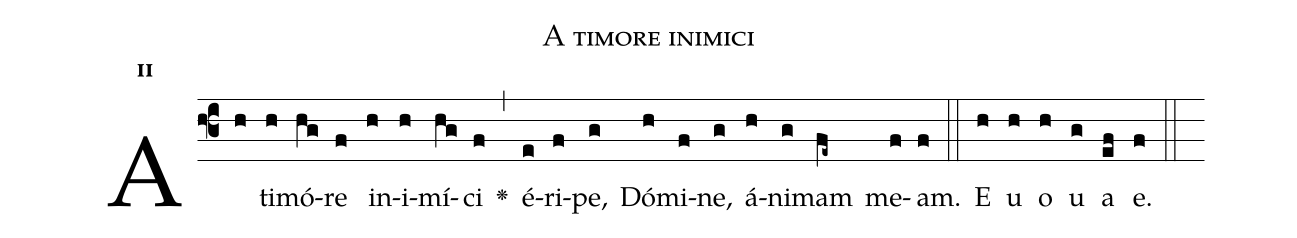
name:A timore inimici;
office-part:Antiphona;
mode:2;
%%
initial-style: 1;
name: A timore inimici;
book: Antiphonae & Responsoria/Tomus III, p. 64;
occasion: Psalterium Hebdomada II Sabbato;
office-part: Hora media Ant 3;
user-notes: ;
commentary: ;
annotation: 2d;
centering-scheme: english;
fontsize: 12;
font: OFLSortsMillGoudy;
height: 11;
width: 4.5;
%%
(f3)A(h) ti(h)mó(hg)re(f) in(h)i(h)mí(hg)ci(f) <v>\greheightstar</v>(,) é(e)ri(f)pe,(g) Dó(h)mi(f)ne,(g) á(h)ni(g)mam(fe~) me(f)am.(f) (::)
E(h) u(h) o(h) u(g) a(ef) e.(f) (::)
